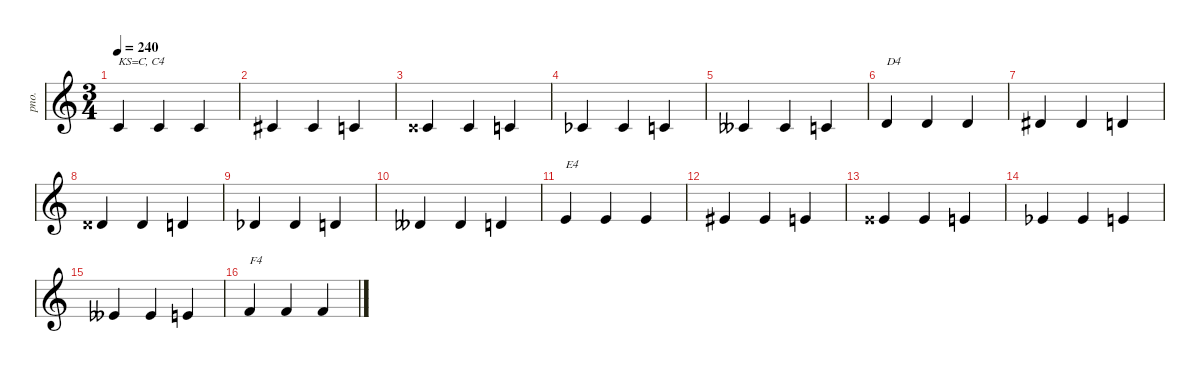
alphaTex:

\defaultSystemsLayout 4
\hideDynamics
\bracketExtendMode nobrackets
\track ("Acoustic Piano" "pno.") {instrument acousticgrandpiano}
\staff {score}
\tuning (E4 B3 G3 D3 A2 E2)
\ts (3 4)
\beaming (8 2 2 2)
\tempo 240
\clef g2
\ks c
1.2.4{txt "KS=C, C4" dy mf instrument acousticgrandpiano beam Up} 1.2.4{beam Up} 1.2.4{beam Up} |
2.2{acc #}.4{beam Up} 2.2{acc #}.4{beam Up} 1.2.4{beam Up} |
3.2{acc x}.4{beam Up} 3.2{acc x}.4{beam Up} 1.2.4{beam Up} |
0.2{acc b}.4{beam Up} 0.2{acc b}.4{beam Up} 1.2.4{beam Up} |
3.3{acc bb}.4{beam Up} 3.3{acc bb}.4{beam Up} 1.2.4{beam Up} |
3.2.4{txt "D4" beam Up} 3.2.4{beam Up} 3.2.4{beam Up} |
4.2{acc #}.4{beam Up} 4.2{acc #}.4{beam Up} 3.2.4{beam Up} |
5.2{acc x}.4{beam Up} 5.2{acc x}.4{beam Up} 3.2.4{beam Up} |
2.2{acc b}.4{beam Up} 2.2{acc b}.4{beam Up} 3.2.4{beam Up} |
1.2{acc bb}.4{beam Up} 1.2{acc bb}.4{beam Up} 3.2.4{beam Up} |
5.2.4{txt "E4" beam Up} 5.2.4{beam Up} 5.2.4{beam Up} |
6.2{acc #}.4{beam Up} 6.2{acc #}.4{beam Up} 5.2.4{beam Up} |
7.2{acc x}.4{beam Up} 7.2{acc x}.4{beam Up} 5.2.4{beam Up} |
4.2{acc b}.4{beam Up} 4.2{acc b}.4{beam Up} 5.2.4{beam Up} |
3.2{acc bb}.4{beam Up} 3.2{acc bb}.4{beam Up} 5.2.4{beam Up} |
6.2.4{txt "F4" beam Up} 6.2.4{beam Up} 6.2.4{beam Up}
